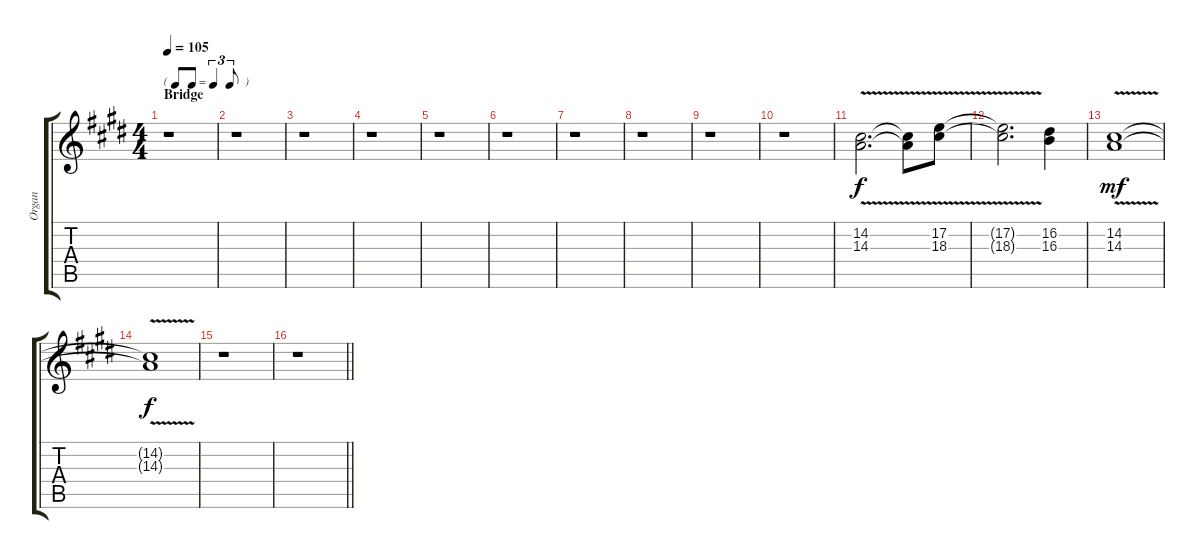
\track ("Organ" "Organ") {instrument percussiveorgan}
\staff {score tabs}
\tuning (E4 B3 G3 D3 A2 E2) {hide}
\ts (4 4)
\tf triplet8th
\section ("" "Bridge")
\tempo 105
\clef g2
\ks e
r.1{dy f} |
\ks c#minor
r.1 |
r.1 |
r.1 |
\ks e
r.1 |
\ks c#minor
r.1 |
r.1 |
r.1 |
r.1 |
r.1 |
(14.2 14.3{v}).2{d} (14.2{t} 14.3{t}).8 (17.2 18.3{v}).8 |
(17.2{t} 18.3{t}).2{d} (16.2 16.3).4 |
(14.2 14.3{v}).1{dy mf} |
(14.2{t} 14.3{v t}).1{dy f} |
\ks e
r.1 |
\barLineRight lightlight
\ks c#minor
r.1
